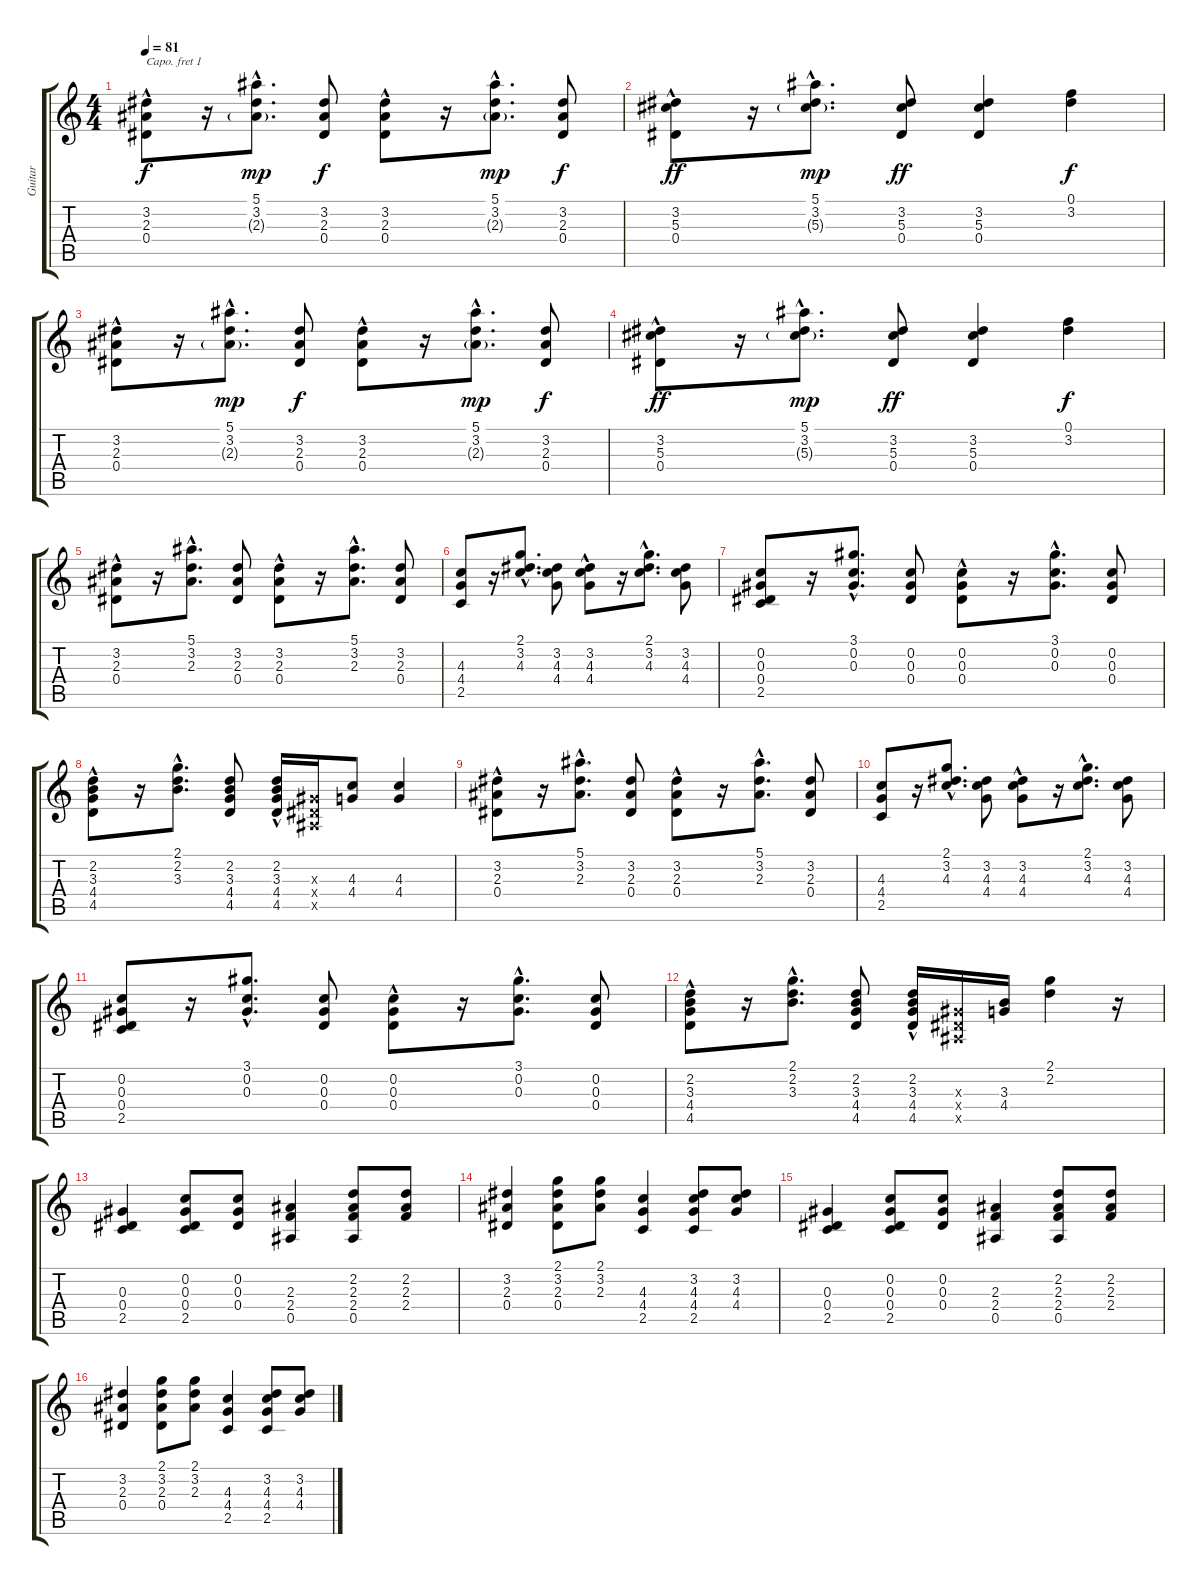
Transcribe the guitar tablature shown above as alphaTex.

\track ("Guitar" "Guitar") {instrument electricguitarjazz}
\staff {score tabs}
\capo 1
\tuning (E4 B3 G3 D3 A2 E2) {hide}
\ts (4 4)
\tempo 81
\clef g2
\ks c
(3.2{hac} 2.3 0.4).8{dy f instrument electricguitarjazz} r.16 (5.1{hac} 3.2{hac} 2.3{g hac}).8{d dy mp} (3.2 2.3 0.4).8{dy f} (3.2{hac} 2.3 0.4).8 r.16 (5.1{hac} 3.2{hac} 2.3{g hac}).8{d dy mp} (3.2 2.3 0.4).8{dy f} |
(3.2{hac} 5.3 0.4).8{dy ff} r.16 (5.1{hac} 3.2{hac} 5.3{g hac}).8{d dy mp} (3.2 5.3 0.4).8{dy ff} (3.2 5.3 0.4).4 (0.1 3.2).4{dy f} |
(3.2{hac} 2.3 0.4).8 r.16 (5.1{hac} 3.2{hac} 2.3{g hac}).8{d dy mp} (3.2 2.3 0.4).8{dy f} (3.2{hac} 2.3 0.4).8 r.16 (5.1{hac} 3.2{hac} 2.3{g hac}).8{d dy mp} (3.2 2.3 0.4).8{dy f} |
(3.2{hac} 5.3 0.4).8{dy ff} r.16 (5.1{hac} 3.2{hac} 5.3{g hac}).8{d dy mp} (3.2 5.3 0.4).8{dy ff} (3.2 5.3 0.4).4 (0.1 3.2).4{dy f} |
(3.2{hac} 2.3 0.4).8 r.16 (5.1{hac} 3.2{hac} 2.3{hac}).8{d} (3.2 2.3 0.4).8 (3.2{hac} 2.3 0.4).8 r.16 (5.1{hac} 3.2{hac} 2.3{hac}).8{d} (3.2 2.3 0.4).8 |
(4.3 4.4 2.5).8 r.16 (2.1{hac} 3.2{hac} 4.3{hac}).8{d} (3.2 4.3 4.4).8 (3.2{hac} 4.3 4.4).8 r.16 (2.1{hac} 3.2{hac} 4.3{hac}).8{d} (3.2 4.3 4.4).8 |
(0.2 0.3 0.4 2.5).8 r.16 (3.1{hac} 0.2{hac} 0.3{hac}).8{d} (0.2 0.3 0.4).8 (0.2{hac} 0.3 0.4).8 r.16 (3.1{hac} 0.2{hac} 0.3{hac}).8{d} (0.2 0.3 0.4).8 |
(2.2{hac} 3.3 4.4 4.5).8 r.16 (2.1{hac} 2.2{hac} 3.3{hac}).8{d} (2.2 3.3 4.4 4.5).8 (2.2{hac} 3.3 4.4 4.5).16 (0.3{x} 0.4{x} 0.5{x}).16 (4.3 4.4).8 (4.3 4.4).4 |
(3.2{hac} 2.3 0.4).8 r.16 (5.1{hac} 3.2{hac} 2.3{hac}).8{d} (3.2 2.3 0.4).8 (3.2{hac} 2.3 0.4).8 r.16 (5.1{hac} 3.2{hac} 2.3{hac}).8{d} (3.2 2.3 0.4).8 |
(4.3 4.4 2.5).8 r.16 (2.1{hac} 3.2{hac} 4.3{hac}).8{d} (3.2 4.3 4.4).8 (3.2{hac} 4.3 4.4).8 r.16 (2.1{hac} 3.2{hac} 4.3{hac}).8{d} (3.2 4.3 4.4).8 |
(0.2 0.3 0.4 2.5).8 r.16 (3.1{hac} 0.2{hac} 0.3{hac}).8{d} (0.2 0.3 0.4).8 (0.2{hac} 0.3 0.4).8 r.16 (3.1{hac} 0.2{hac} 0.3{hac}).8{d} (0.2 0.3 0.4).8 |
(2.2{hac} 3.3 4.4 4.5).8 r.16 (2.1{hac} 2.2{hac} 3.3{hac}).8{d} (2.2 3.3 4.4 4.5).8 (2.2{hac} 3.3 4.4 4.5).16 (0.3{x} 0.4{x} 0.5{x}).16 (3.3 4.4).16 (2.1 2.2).4 r.16 |
(0.3 0.4 2.5).4 (0.2 0.3 0.4 2.5).8 (0.2 0.3 0.4).8 (2.3 2.4 0.5).4 (2.2 2.3 2.4 0.5).8 (2.2 2.3 2.4).8 |
(3.2 2.3 0.4).4 (2.1 3.2 2.3 0.4).8 (2.1 3.2 2.3).8 (4.3 4.4 2.5).4 (3.2 4.3 4.4 2.5).8 (3.2 4.3 4.4).8 |
(0.3 0.4 2.5).4 (0.2 0.3 0.4 2.5).8 (0.2 0.3 0.4).8 (2.3 2.4 0.5).4 (2.2 2.3 2.4 0.5).8 (2.2 2.3 2.4).8 |
(3.2 2.3 0.4).4 (2.1 3.2 2.3 0.4).8 (2.1 3.2 2.3).8 (4.3 4.4 2.5).4 (3.2 4.3 4.4 2.5).8 (3.2 4.3 4.4).8
